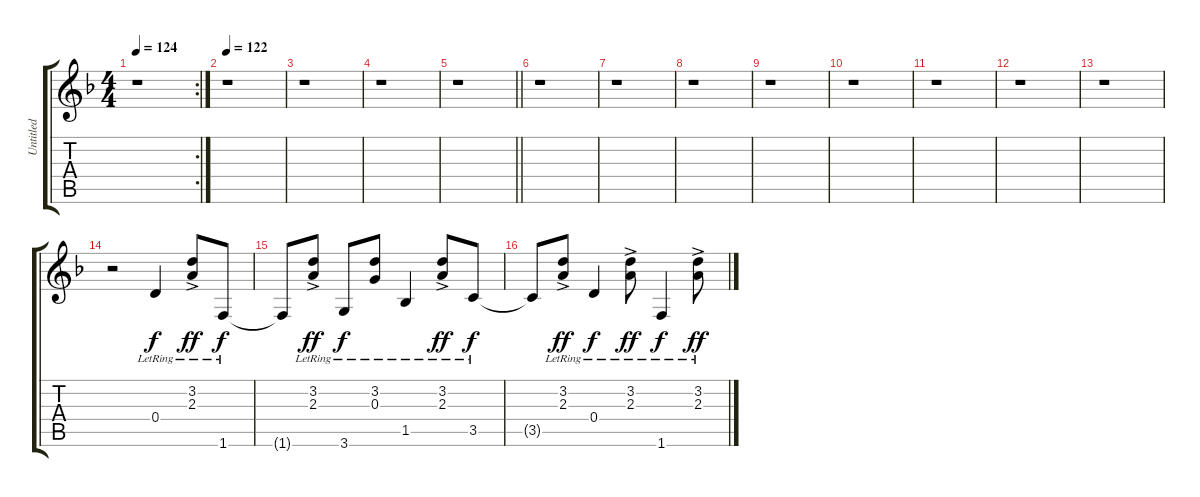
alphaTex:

\track ("Untitled" "Untitled") {instrument electricguitarclean}
\staff {score tabs}
\tuning (E4 B3 G3 D3 A2 E2) {hide}
\rc 2
\ts (4 4)
\tempo 124
\clef g2
\ks f
r.1{dy mp} |
\tempo 122
r.1 |
r.1 |
r.1 |
\barLineRight lightlight
r.1 |
r.1 |
r.1 |
r.1 |
r.1 |
r.1 |
r.1 |
r.1 |
r.1 |
r.2 0.4{lr}.4{dy f} (3.2{ac lr} 2.3{ac lr}).8{dy ff} 1.6{lr}.8{dy f} |
1.6{t}.8 (3.2{ac lr} 2.3{ac lr}).8{dy ff} 3.6{lr}.8{dy f} (3.2{lr} 0.3{lr}).8 1.5{lr}.4 (3.2{ac lr} 2.3{ac lr}).8{dy ff} 3.5{lr}.8{dy f} |
3.5{t}.8 (3.2{ac lr} 2.3{ac lr}).8{dy ff} 0.4{lr}.4{dy f} (3.2{ac lr} 2.3{ac lr}).8{dy ff} 1.6{lr}.4{dy f} (3.2{ac lr} 2.3{ac lr}).8{dy ff}
